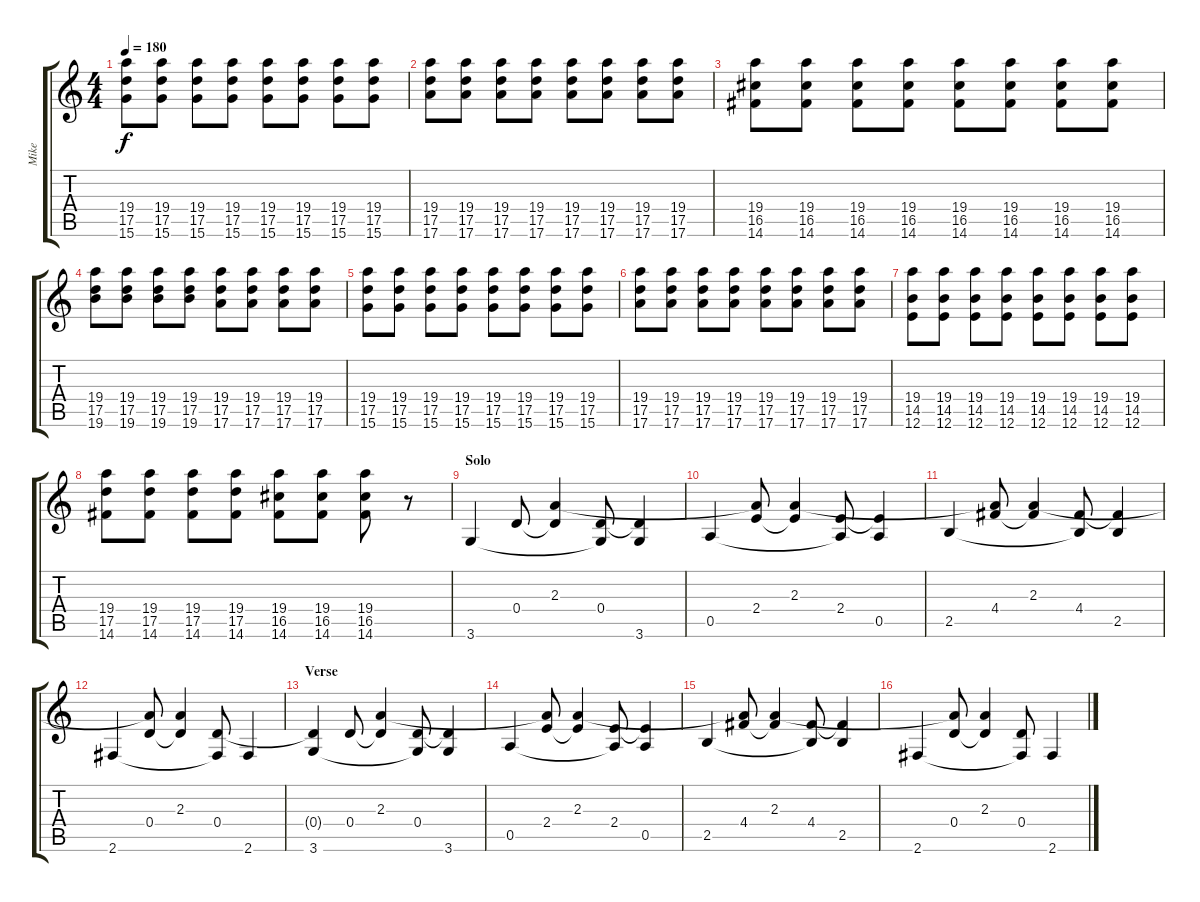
\track ("Mike" "Mike") {instrument acousticguitarsteel}
\staff {score tabs}
\tuning (E4 B3 G3 D3 A2 E2) {hide}
\ts (4 4)
\tempo 180
\clef g2
\ks c
(19.4 17.5 15.6).8{dy f} (19.4 17.5 15.6).8 (19.4 17.5 15.6).8 (19.4 17.5 15.6).8 (19.4 17.5 15.6).8 (19.4 17.5 15.6).8 (19.4 17.5 15.6).8 (19.4 17.5 15.6).8 |
(19.4 17.5 17.6).8 (19.4 17.5 17.6).8 (19.4 17.5 17.6).8 (19.4 17.5 17.6).8 (19.4 17.5 17.6).8 (19.4 17.5 17.6).8 (19.4 17.5 17.6).8 (19.4 17.5 17.6).8 |
(19.4 16.5 14.6).8 (19.4 16.5 14.6).8 (19.4 16.5 14.6).8 (19.4 16.5 14.6).8 (19.4 16.5 14.6).8 (19.4 16.5 14.6).8 (19.4 16.5 14.6).8 (19.4 16.5 14.6).8 |
(19.4 17.5 19.6).8 (19.4 17.5 19.6).8 (19.4 17.5 19.6).8 (19.4 17.5 19.6).8 (19.4 17.5 17.6).8 (19.4 17.5 17.6).8 (19.4 17.5 17.6).8 (19.4 17.5 17.6).8 |
(19.4 17.5 15.6).8 (19.4 17.5 15.6).8 (19.4 17.5 15.6).8 (19.4 17.5 15.6).8 (19.4 17.5 15.6).8 (19.4 17.5 15.6).8 (19.4 17.5 15.6).8 (19.4 17.5 15.6).8 |
(19.4 17.5 17.6).8 (19.4 17.5 17.6).8 (19.4 17.5 17.6).8 (19.4 17.5 17.6).8 (19.4 17.5 17.6).8 (19.4 17.5 17.6).8 (19.4 17.5 17.6).8 (19.4 17.5 17.6).8 |
(19.4 14.5 12.6).8 (19.4 14.5 12.6).8 (19.4 14.5 12.6).8 (19.4 14.5 12.6).8 (19.4 14.5 12.6).8 (19.4 14.5 12.6).8 (19.4 14.5 12.6).8 (19.4 14.5 12.6).8 |
(19.4 17.5 14.6).8 (19.4 17.5 14.6).8 (19.4 17.5 14.6).8 (19.4 17.5 14.6).8 (19.4 16.5 14.6).8 (19.4 16.5 14.6).8 (19.4 16.5 14.6).8 r.8 |
\section ("" "Solo")
3.6.4{volume 13 instrument acousticguitarsteel} 0.4.8 (2.3 0.4{t}).4 (0.4 3.6{t}).8 (0.4{t} 3.6).4 |
0.5.4 (2.3{t} 2.4).8 (2.3 2.4{t}).4 (2.4 0.5{t}).8 (2.4{t} 0.5).4 |
2.5.4 (2.3{t} 4.4).8 (2.3 4.4{t}).4 (4.4 2.5{t}).8 (4.4{t} 2.5).4 |
2.6.4 (2.3{t} 0.4).8 (2.3 0.4{t}).4 (0.4 2.6{t}).8 2.6.4 |
\section ("" "Verse")
(0.4{t} 3.6).4{volume 16 instrument acousticguitarsteel} 0.4.8 (2.3 0.4{t}).4 (0.4 3.6{t}).8 (0.4{t} 3.6).4 |
0.5.4 (2.3{t} 2.4).8 (2.3 2.4{t}).4 (2.4 0.5{t}).8 (2.4{t} 0.5).4 |
2.5.4 (2.3{t} 4.4).8 (2.3 4.4{t}).4 (4.4 2.5{t}).8 (4.4{t} 2.5).4 |
2.6.4 (2.3{t} 0.4).8 (2.3 0.4{t}).4 (0.4 2.6{t}).8 2.6.4
